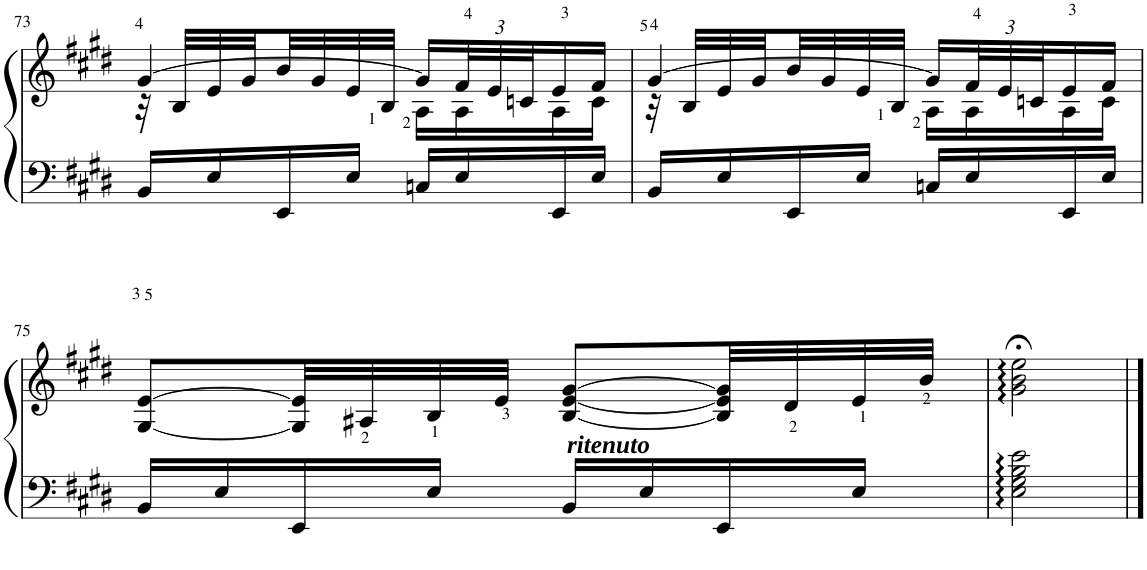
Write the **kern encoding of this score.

**kern	**kern
*part1	*part1
*staff2	*staff1
*I"Piano	*
*I'Pno	*
!!LO:PB:g=z
*clefG2	*clefG2
*k[f#c#g#d#]	*k[f#c#g#d#]
*M2/4	*M2/4
=73	=73
*	*^
16BB/LL	[4g#/	32r
.	.	32B/LLL
16E/	.	32e/
.	.	32g#/
16EE/	.	32b/
.	.	32g#/
16E/JJ	.	32e/
.	.	32B/JJJ
16Cn/LL	16g#/LL]	16A\LL
*	*Xbrackettup	*
16E/	48f#/L	16A\
.	48e/	.
.	48cn/J	.
16EE/	16e/	16A\
16E/JJ	16f#/JJ	16c\JJ
=74	=74	=74
16BB/LL	[4g#/	32r
.	.	32B/LLL
16E/	.	32e/
.	.	32g#/
16EE/	.	32b/
.	.	32g#/
16E/JJ	.	32e/
.	.	32B/JJJ
16Cn/LL	16g#/LL]	16A\LL
16E/	48f#/L	16A\
.	48e/	.
.	48cn/J	.
16EE/	16e/	16A\
16E/JJ	16f#/JJ	16c\JJ
*	*v	*v
!!LO:LB:g=z
=75	=75
16BB/LL	[8G#/ [8e/L
16E/	.
16EE/	32G#/] 32e/]LL
.	32A#X/
16E/JJ	32B/
.	32e/JJJ
!	!LO:TX:b:Bi:t=ritenuto
16BB/LL	[8B/ [8e/ [8g#/L
16E/	.
16EE/	32B/] 32e/] 32g#/]LL
.	32d#/
16E/JJ	32e/
.	32b/JJJ
=76	=76
2E\ 2G#\ 2B\ 2e\	2g#\;< 2b\;< 2ee\;<
==	==
*-	*-
